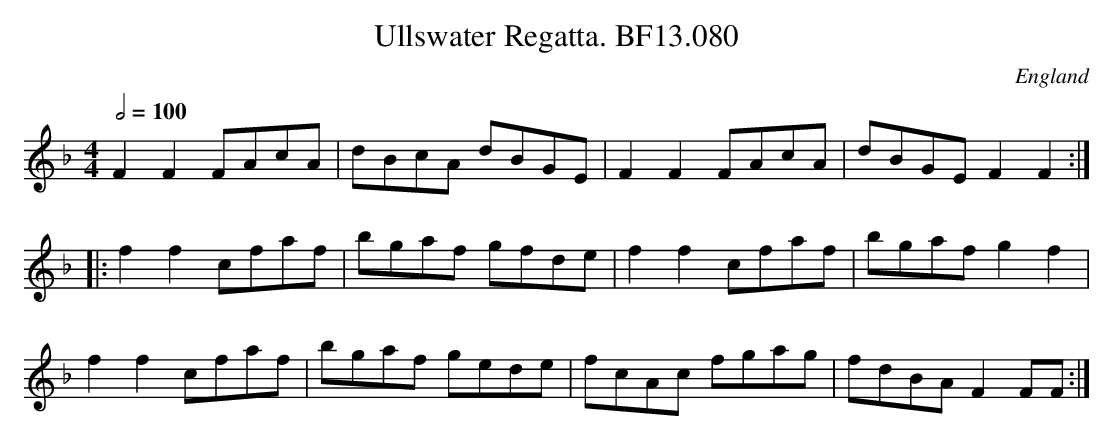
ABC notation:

X:1
T:Ullswater Regatta. BF13.080
M:4/4
L:1/8
Q:1/2=100
O:England
notC:In hand "B"
K:F major
F2F2FAcA|dBcA dBGE|F2F2FAcA|dBGEF2F2:|!
|:f2f2cfaf|bgaf gfde|f2f2cfaf|bgafg2f2|!
f2f2cfaf|bgaf gede|fcAc fgag|fdBAF2FF:|
